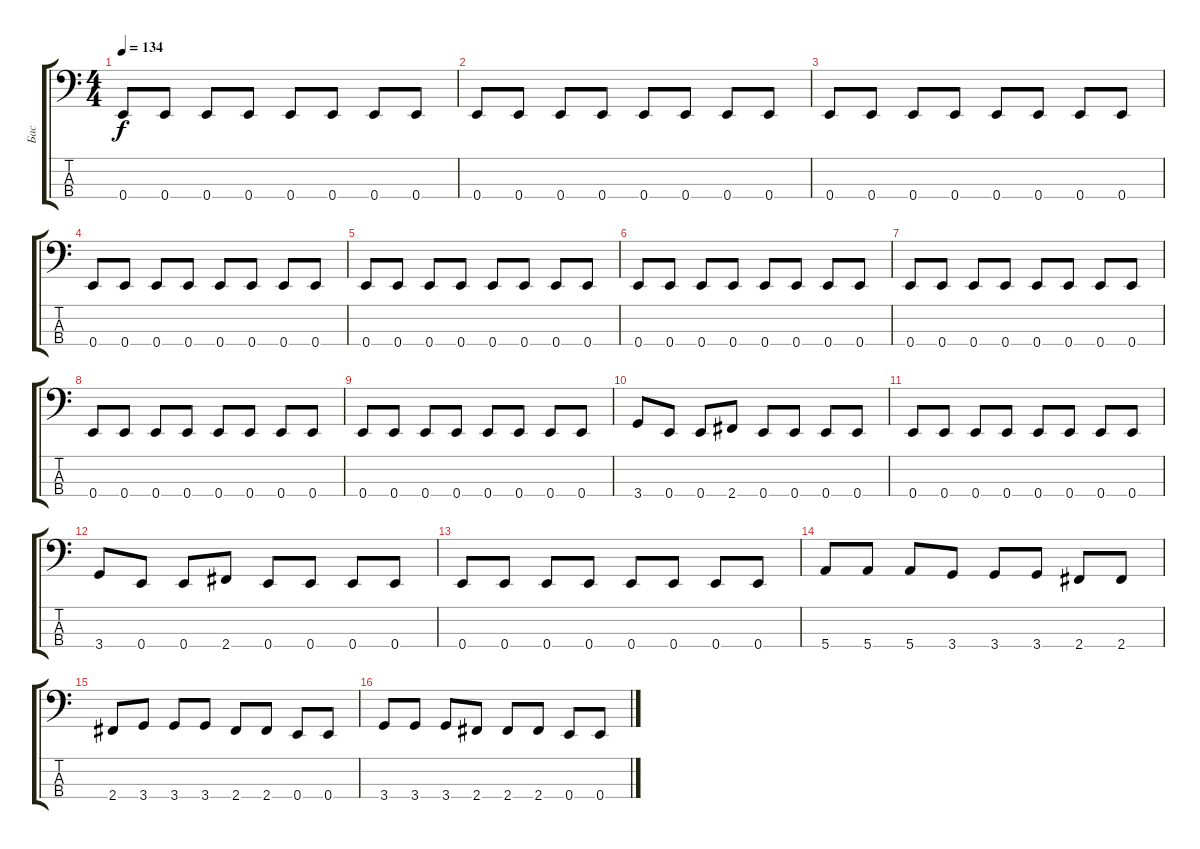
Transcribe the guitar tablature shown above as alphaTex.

\track ("Бас" "Бас") {instrument electricbassfinger}
\staff {score tabs}
\tuning (G2 D2 A1 E1) {hide}
\ts (4 4)
\tempo 134
\clef f4
\ks c
0.4.8{dy f} 0.4.8 0.4.8 0.4.8 0.4.8 0.4.8 0.4.8 0.4.8 |
0.4.8 0.4.8 0.4.8 0.4.8 0.4.8 0.4.8 0.4.8 0.4.8 |
0.4.8 0.4.8 0.4.8 0.4.8 0.4.8 0.4.8 0.4.8 0.4.8 |
0.4.8 0.4.8 0.4.8 0.4.8 0.4.8 0.4.8 0.4.8 0.4.8 |
0.4.8 0.4.8 0.4.8 0.4.8 0.4.8 0.4.8 0.4.8 0.4.8 |
0.4.8 0.4.8 0.4.8 0.4.8 0.4.8 0.4.8 0.4.8 0.4.8 |
0.4.8 0.4.8 0.4.8 0.4.8 0.4.8 0.4.8 0.4.8 0.4.8 |
0.4.8 0.4.8 0.4.8 0.4.8 0.4.8 0.4.8 0.4.8 0.4.8 |
0.4.8 0.4.8 0.4.8 0.4.8 0.4.8 0.4.8 0.4.8 0.4.8 |
3.4.8 0.4.8 0.4.8 2.4.8 0.4.8 0.4.8 0.4.8 0.4.8 |
0.4.8 0.4.8 0.4.8 0.4.8 0.4.8 0.4.8 0.4.8 0.4.8 |
3.4.8 0.4.8 0.4.8 2.4.8 0.4.8 0.4.8 0.4.8 0.4.8 |
0.4.8 0.4.8 0.4.8 0.4.8 0.4.8 0.4.8 0.4.8 0.4.8 |
5.4.8 5.4.8 5.4.8 3.4.8 3.4.8 3.4.8 2.4.8 2.4.8 |
2.4.8 3.4.8 3.4.8 3.4.8 2.4.8 2.4.8 0.4.8 0.4.8 |
3.4.8 3.4.8 3.4.8 2.4.8 2.4.8 2.4.8 0.4.8 0.4.8
